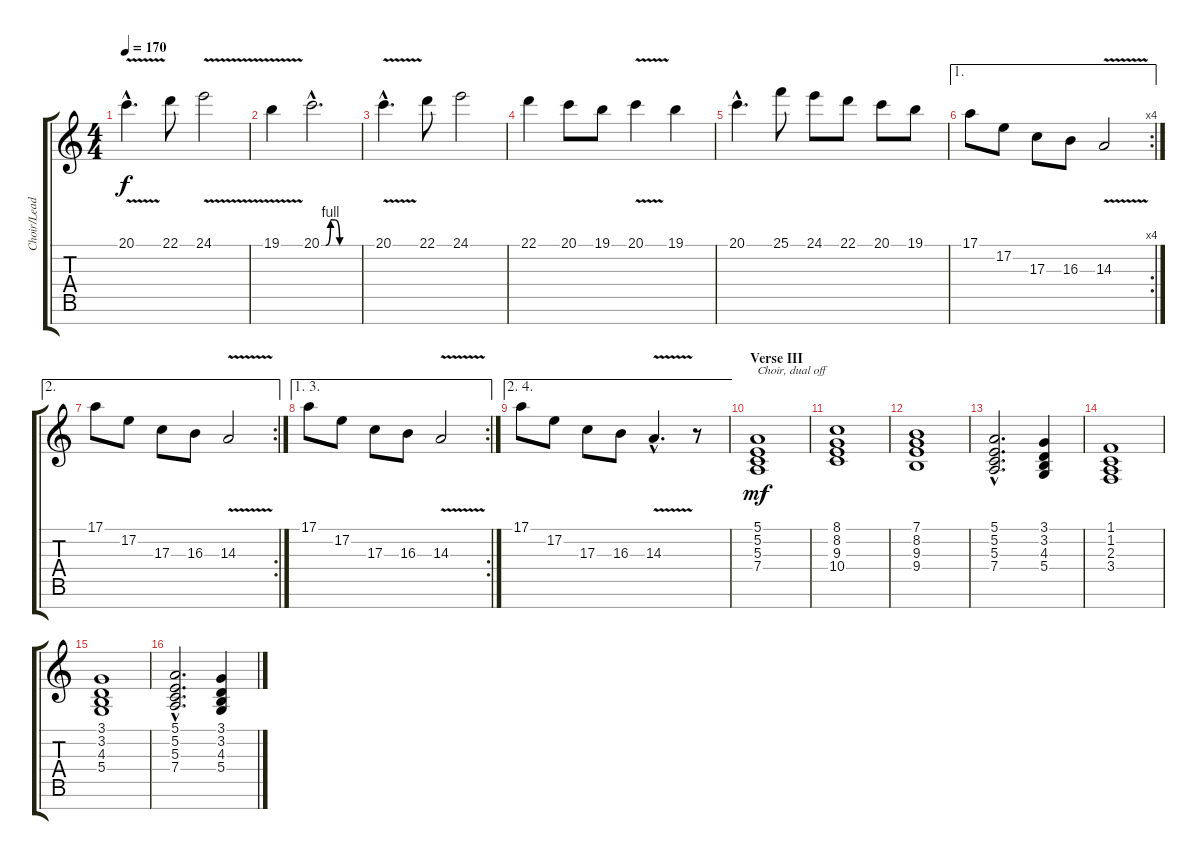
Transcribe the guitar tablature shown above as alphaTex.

\track ("Choir/Lead" "Choir/Lead") {instrument pad4choir}
\staff {score tabs}
\tuning (E4 B3 G3 D3 A2 E2 B1) {hide}
\ts (4 4)
\tempo 170
\clef g2
\ks c
20.1{v hac}.4{d dy f} 22.1.8 24.1{v}.2 |
19.1{v}.4 20.1{be (custom 0 0 7 0 15 4 22 4 30 0 60 0) hac}.2{d} |
20.1{v hac}.4{d} 22.1.8 24.1.2 |
22.1.4 20.1.8 19.1.8 20.1{v}.4 19.1.4 |
20.1{hac}.4{d} 25.1.8 24.1.8 22.1.8 20.1.8 19.1.8 |
\ae 1
\rc 4
17.1.8 17.2.8 17.3.8 16.3.8 14.3{v}.2 |
\ae 2
\rc 2
17.1.8 17.2.8 17.3.8 16.3.8 14.3{v}.2 |
\ae (1 3)
\rc 2
17.1.8 17.2.8 17.3.8 16.3.8 14.3{v}.2 |
\ae (2 4)
17.1.8 17.2.8 17.3.8 16.3.8 14.3{v hac}.4{d} r.8 |
\section ("" "Verse III")
(5.1 5.2 5.3 7.4).1{txt "Choir, dual off" dy mf volume 13 balance 8 instrument pad4choir} |
(8.1 8.2 9.3 10.4).1 |
(7.1 8.2 9.3 9.4).1 |
(5.1{hac} 5.2{hac} 5.3{hac} 7.4{hac}).2{d} (3.1 3.2 4.3 5.4).4 |
(1.1 1.2 2.3 3.4).1 |
(3.1 3.2 4.3 5.4).1 |
(5.1{hac} 5.2{hac} 5.3{hac} 7.4{hac}).2{d} (3.1 3.2 4.3 5.4).4
